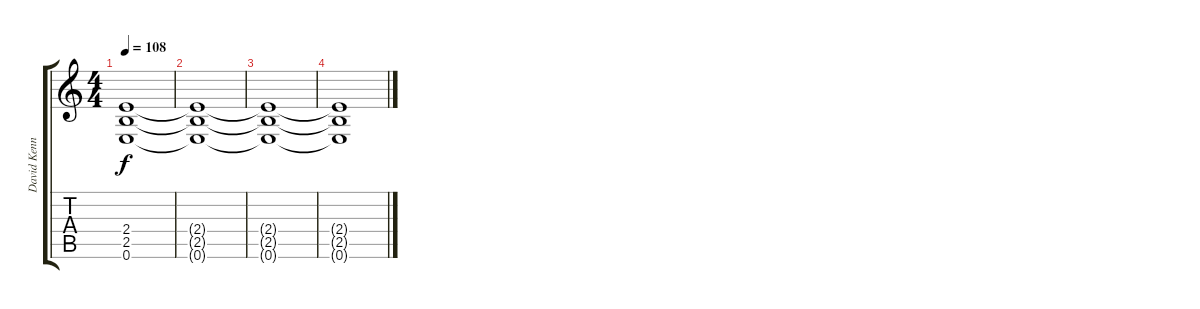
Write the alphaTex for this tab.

\track ("David Kennedy" "David Kenn") {instrument acousticguitarnylon}
\staff {score tabs}
\tuning (E4 B3 G3 D3 A2 E2) {hide}
\ts (4 4)
\tempo 108
\clef g2
\ks c
(2.4{t} 2.5{t} 0.6{t}).1{dy f} |
(2.4{t} 2.5{t} 0.6{t}).1 |
(2.4{t} 2.5{t} 0.6{t}).1 |
(2.4{t} 2.5{t} 0.6{t}).1
